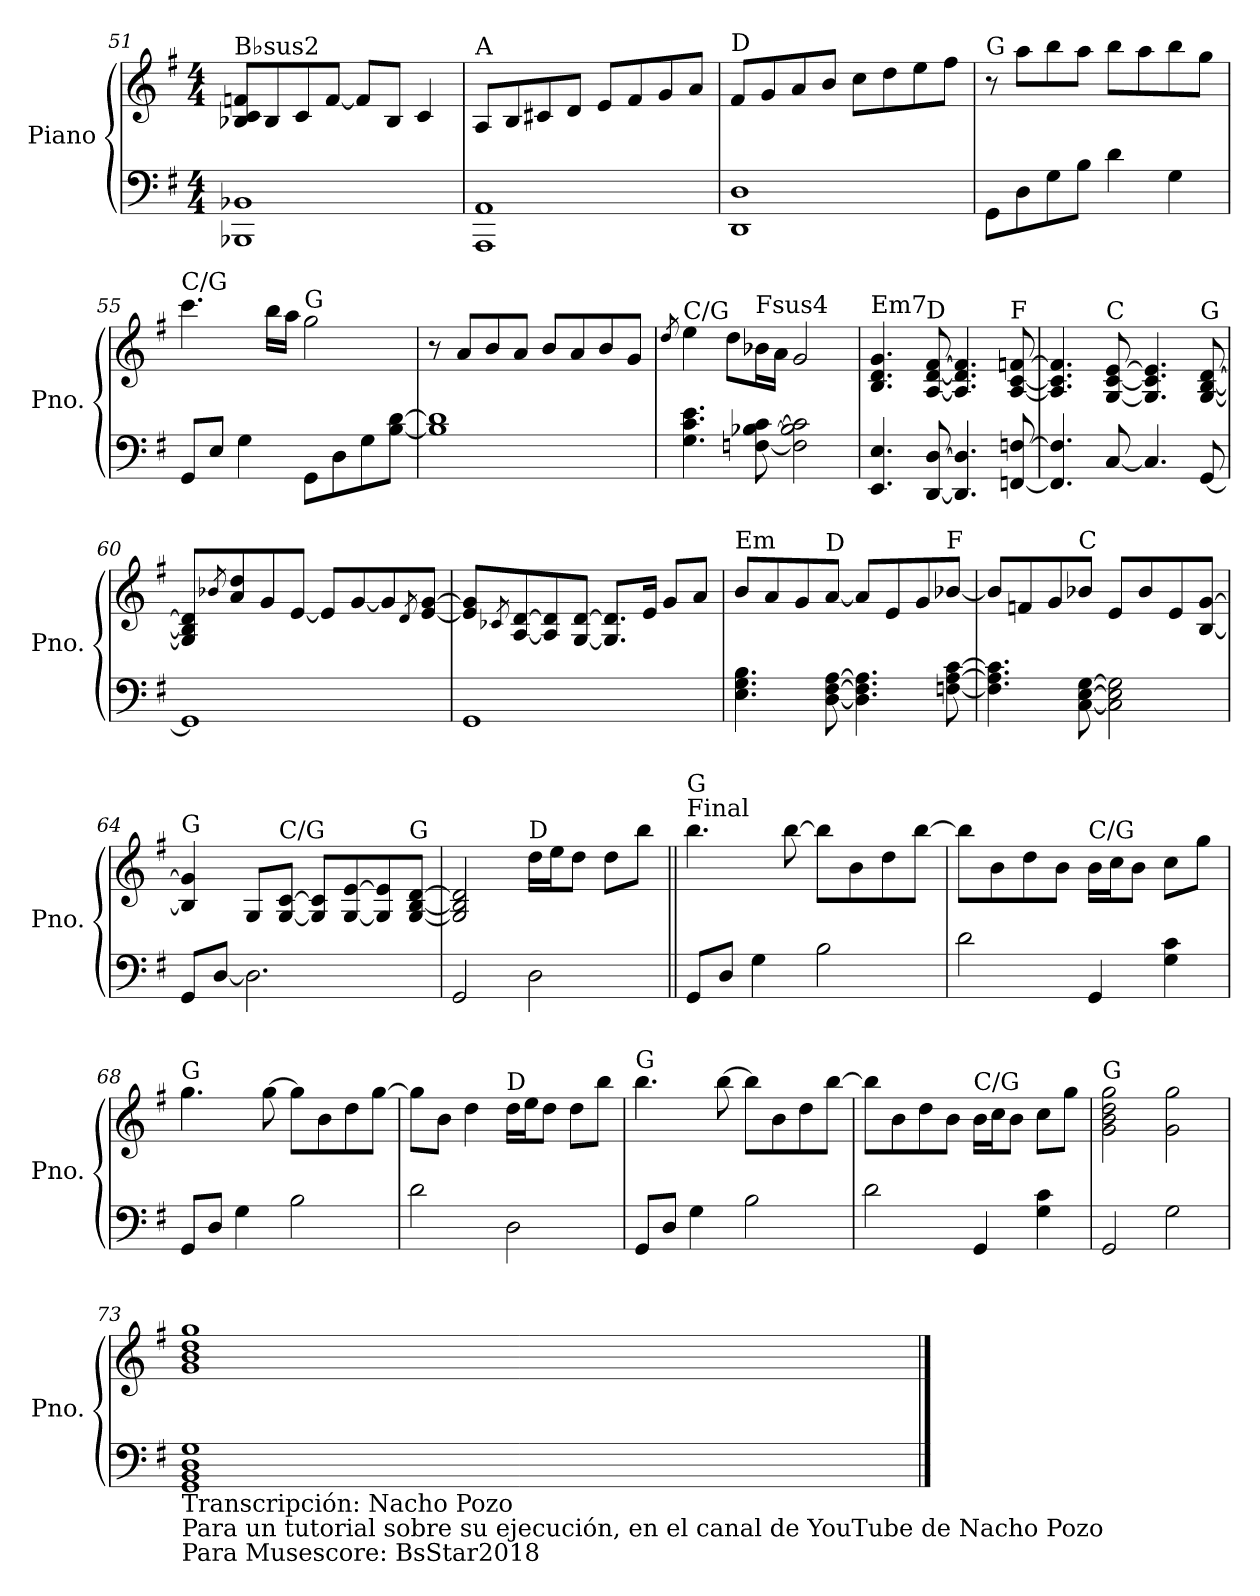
**kern	**kern
*part1	*part1
*staff2	*staff1
*I"Piano	*
*I'Pno.	*
*clefF4	*clefG2
*k[f#]	*k[f#]
*M4/4	*M4/4
=51	=51
!	!LO:TX:a:t=B♭sus2
1BBB-X 1BB-X	8B-X/ 8c/ 8fn/L
.	8B-/
.	8c/
.	[8f/J
.	8f/L]
.	8B-/J
.	4c/
=52	=52
!	!LO:TX:a:t=A
1AAA 1AA	8A/L
.	8B/
.	8c#X/
.	8d/J
.	8e/L
.	8f#/
.	8g/
.	8a/J
!!LO:PB:g=z
=53	=53
!	!LO:TX:a:t=D
1DD 1D	8f#/L
.	8g/
.	8a/
.	8b/J
.	8cc\L
.	8dd\
.	8ee\
.	8ff#\J
=54	=54
!	!LO:TX:a:t=G
8GG\L	8r
8D\	8aa\L
8G\	8bb\
8B\J	8aa\J
4d\	8bb\L
.	8aa\
4G\	8bb\
.	8gg\J
=55	=55
!	!LO:TX:a:t=C/G
8GG/L	4.ccc\
8E/J	.
4G\	.
.	16bb\LL
.	16aa\JJ
!	!LO:TX:a:t=G
8GG\L	2gg\
8D\	.
8G\	.
[8B\ [8d\J	.
=56	=56
1B] 1d]	8r
.	8a/L
.	8b/
.	8a/J
.	8b/L
.	8a/
.	8b/
.	8g/J
=57	=57
.	8qdd/
!	!LO:TX:a:t=C/G
4.G\ 4.c\ 4.e\	4ee\
.	8dd\L
!	!LO:TX:a:t=Fsus4
[8Fn\ [8B-X\ [8c\	16b-X\L
.	16a\JJ
2F\] 2B-\] 2c\]	2g/
!!LO:LB:g=z
=58	=58
!	!LO:TX:a:t=Em7
4.EE/ 4.E/	4.B/ 4.d/ 4.g/
!	!LO:TX:a:t=D
[8DD/ [8D/	[8A/ [8d/ [8f#/
4.DD/] 4.D/]	4.A/] 4.d/] 4.f#/]
!	!LO:TX:a:t=F
[8FFn/ [8Fn/	[8A/ [8c/ [8fn/
=59	=59
4.FF/] 4.F/]	4.A/] 4.c/] 4.f/]
!	!LO:TX:a:t=C
[8C/	[8G/ [8c/ [8e/
4.C/]	4.G/] 4.c/] 4.e/]
!	!LO:TX:a:t=G
[8GG/	[8G/ [8B/ [8d/
=60	=60
1GG]	8G/] 8B/] 8d/]L
.	8qb-X/
.	8a/ 8dd/
.	8g/
.	[8e/J
.	8e/L]
.	[8g/
.	8g/]
.	8qd/
.	[8e/ [8g/J
=61	=61
1GG	8e/] 8g/]L
.	8qc-X/
.	[8A/ [8d/
.	8A/] 8d/]
.	[8G/ [8d/J
.	8.G/] 8.d/]L
.	16e/Jk
.	8g/L
.	8a/J
!!LO:LB:g=z
=62	=62
!	!LO:TX:a:t=Em
4.E\ 4.G\ 4.B\	8b/L
.	8a/
.	8g/
!	!LO:TX:a:t=D
[8D\ [8F#\ [8A\	[8a/J
4.D\] 4.F#\] 4.A\]	8a/L]
.	8e/
.	8g/
!	!LO:TX:a:t=F
[8Fn\ [8A\ [8c\	[8b-X/J
=63	=63
4.F\] 4.A\] 4.c\]	8b-/L]
.	8fn/
.	8g/
!	!LO:TX:a:t=C
[8C\ [8E\ [8G\	8b-X/J
2C\] 2E\] 2G\]	8e/L
.	8b-/
.	8e/
.	[8B/ [8g/J
=64	=64
!	!LO:TX:a:t=G
8GG/L	4B/] 4g/]
[8D/J	.
2.D\]	8G/L
!	!LO:TX:a:t=C/G
.	[8G/ [8c/J
.	8G/] 8c/]L
.	[8G/ [8e/
.	8G/] 8e/]
!	!LO:TX:a:t=G
.	[8G/ [8B/ [8d/J
=65	=65
2GG/	2G/] 2B/] 2d/]
!	!LO:TX:a:t=D
2D\	16dd\LL
.	16ee\J
.	8dd\J
.	8dd\L
.	8bb\J
!!LO:LB:g=z
=66||	=66||
!	!LO:TX:a:t=Final
!	!LO:TX:a:t=G
8GG/L	4.bb\
8D/J	.
4G\	.
.	[8bb\
2B\	8bb\L]
.	8b\
.	8dd\
.	[8bb\J
=67	=67
2d\	8bb\L]
.	8b\
.	8dd\
.	8b\J
!	!LO:TX:a:t=C/G
4GG/	16b\LL
.	16cc\J
.	8b\J
4G\ 4c\	8cc\L
.	8gg\J
=68	=68
!	!LO:TX:a:t=G
8GG/L	4.gg\
8D/J	.
4G\	.
.	[8gg\
2B\	8gg\L]
.	8b\
.	8dd\
.	[8gg\J
=69	=69
2d\	8gg\L]
.	8b\J
.	4dd\
!	!LO:TX:a:t=D
2D\	16dd\LL
.	16ee\J
.	8dd\J
.	8dd\L
.	8bb\J
=70	=70
!	!LO:TX:a:t=G
8GG/L	4.bb\
8D/J	.
4G\	.
.	[8bb\
2B\	8bb\L]
.	8b\
.	8dd\
.	[8bb\J
!!LO:LB:g=z
=71	=71
2d\	8bb\L]
.	8b\
.	8dd\
.	8b\J
!	!LO:TX:a:t=C/G
4GG/	16b\LL
.	16cc\J
.	8b\J
4G\ 4c\	8cc\L
.	8gg\J
=72	=72
!	!LO:TX:a:t=G
2GG/	2g\ 2b\ 2dd\ 2gg\
2G\	2g\ 2gg\
=73	=73
!LO:TX:b:t=Transcripción&colon; Nacho Pozo	!
!LO:TX:b:t=Para un tutorial sobre su ejecución, en el canal de YouTube de Nacho Pozo	!
!LO:TX:b:t=Para Musescore&colon; BsStar2018	!
1GG 1BB 1D 1G	1g 1b 1dd 1gg
==	==
*-	*-
